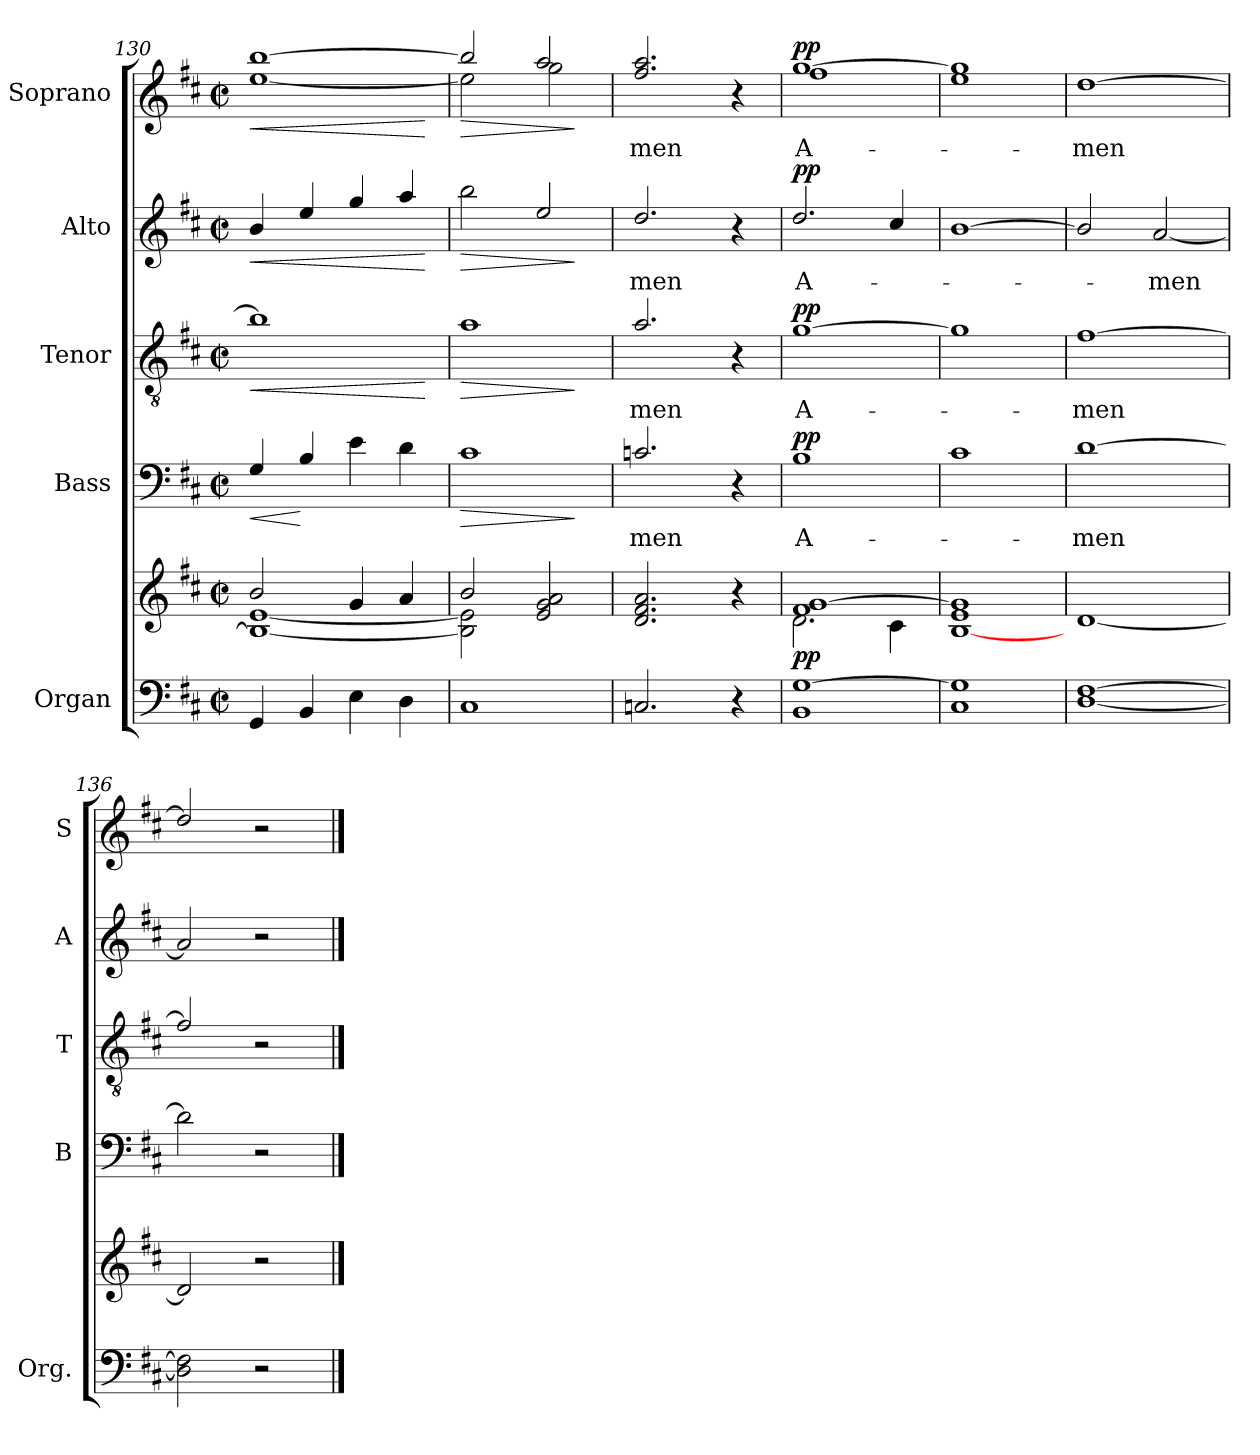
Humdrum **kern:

**kern	**kern	**dynam	**kern	**text	**dynam	**kern	**text	**dynam	**kern	**text	**dynam	**kern	**text	**dynam
*part5	*part5	*part5	*part4	*part4	*part4	*part3	*part3	*part3	*part2	*part2	*part2	*part1	*part1	*part1
*staff6	*staff5	*staff5/6	*staff4	*staff4	*staff4	*staff3	*staff3	*staff3	*staff2	*staff2	*staff2	*staff1	*staff1	*staff1
*I"Organ	*	*	*I"Bass	*	*	*I"Tenor	*	*	*I"Alto	*	*	*I"Soprano	*	*
*I'Org.	*	*	*I'B	*	*	*I'T	*	*	*I'A	*	*	*I'S	*	*
*clefF4	*clefG2	*	*clefF4	*	*	*clefGv2	*	*	*clefG2	*	*	*clefG2	*	*
*	*	*	*ITrd7c12	*	*	*ITrd7c12	*	*	*ITrd7c12	*	*	*ITrd7c12	*	*
*k[f#c#]	*k[f#c#]	*	*k[f#c#]	*	*	*k[f#c#]	*	*	*k[f#c#]	*	*	*k[f#c#]	*	*
*D:	*D:	*	*D:	*	*	*D:	*	*	*D:	*	*	*D:	*	*
*M2/2	*M2/2	*	*M2/2	*	*	*M2/2	*	*	*M2/2	*	*	*M2/2	*	*
*met(c|)	*met(c|)	*	*met(c|)	*	*	*met(c|)	*	*	*met(c|)	*	*	*met(c|)	*	*
=130	=130	=130	=130	=130	=130	=130	=130	=130	=130	=130	=130	=130	=130	=130
*	*^	*	*	*	*	*	*	*	*	*	*	*	*	*
!	!	!	!	!	!	!LO:HP:b	!	!	!LO:HP:b	!	!	!LO:HP:b	!	!	!LO:HP:b
*	*	*	*	*	*	*	*	*	*	*	*	*	*^	*	*
4GG/	2b/	1B_ [<1e	.	4GG/	.	<	1B]	.	<	4B/	.	<	[>1b	[<1e	.	<
4BB/	.	.	.	4BB/	.	[	.	.	.	4e/	.	.	.	.	.	.
4E\	4g/	.	.	4E\	.	.	.	.	.	4g/	.	.	.	.	.	.
4D\	4a/	.	.	4D\	.	.	.	.	.	4a/	.	.	.	.	.	.
*	*v	*v	*	*	*	*	*	*	*	*	*	*	*v	*v	*	*
.	.	.	.	.	.	.	.	[	.	.	[	.	.	[
=131	=131	=131	=131	=131	=131	=131	=131	=131	=131	=131	=131	=131	=131	=131
*	*^	*	*	*	*	*	*	*	*	*	*	*	*	*
!	!	!	!	!	!	!LO:HP:b	!	!	!LO:HP:b	!	!	!LO:HP:b	!	!	!LO:HP:b
*	*	*	*	*	*	*	*	*	*	*	*	*	*^	*	*
1C#	2b/	2B\] 2e\]	.	1C#	.	>	1A	.	>	2b\	.	>	2b/]	2e\]	.	>
.	2e/ 2g/ 2a/	2ryy	.	.	.	.	.	.	.	2e/	.	.	2a/	2g\	.	.
*	*v	*v	*	*	*	*	*	*	*	*	*	*	*v	*v	*	*
.	.	.	.	.	]	.	.	]	.	.	]	.	.	]
=132	=132	=132	=132	=132	=132	=132	=132	=132	=132	=132	=132	=132	=132	=132
!	!	!	!	!LO:LY:b	!	!	!LO:LY:b	!	!	!LO:LY:b	!	!	!LO:LY:b	!
2.Cn/	2.d/ 2.f#/ 2.a/	.	2.Cn/	-men	.	2.A/	-men	.	2.d/	-men	.	2.f#/ 2.a/	-men	.
4r	4r	.	4r	.	.	4r	.	.	4r	.	.	4r	.	.
=133	=133	=133	=133	=133	=133	=133	=133	=133	=133	=133	=133	=133	=133	=133
*	*^	*	*	*	*	*	*	*	*	*	*	*	*	*
!	!	!	!LO:DY:b	!	!LO:LY:b	!LO:DY:a	!	!LO:LY:b	!LO:DY:a	!	!LO:LY:b	!LO:DY:a	!	!LO:LY:b	!LO:DY:a
*	*	*	*	*	*	*	*	*	*	*	*	*	*^	*	*
1BB [1G	1f# [>1g	2.d\	pp	1BB	A-	pp	[1G	A-	pp	2.d/	A-	pp	[>1g	1f#	A-	pp
.	.	4c#\	.	.	.	.	.	.	.	4c#/	.	.	.	.	.	.
=134	=134	=134	=134	=134	=134	=134	=134	=134	=134	=134	=134	=134	=134	=134	=134	=134
1C# 1G]	1e 1g]	[<1B	.	1C#	.	.	1G]	.	.	[1B	.	.	1g]	1e	.	.
=135	=135	=135	=135	=135	=135	=135	=135	=135	=135	=135	=135	=135	=135	=135	=135	=135
!	!	!	!	!	!LO:LY:b	!	!	!LO:LY:b	!	!	!	!	!	!	!LO:LY:b	!
*	*v	*v	*	*	*	*	*	*	*	*	*	*	*v	*v	*	*
[1D [1F#	[1d	.	[1D	-men	.	[1F#	-men	.	2B/]	.	.	[1d	-men	.
!	!	!	!	!	!	!	!	!	!	!LO:LY:b	!	!	!	!
.	.	.	.	.	.	.	.	.	[2A/	-men	.	.	.	.
=136	=136	=136	=136	=136	=136	=136	=136	=136	=136	=136	=136	=136	=136	=136
2D\] 2F#\]	2d/]	.	2D\]	.	.	2F#/]	.	.	2A/]	.	.	2d/]	.	.
2r	2r	.	2r	.	.	2r	.	.	2r	.	.	2r	.	.
==	==	==	==	==	==	==	==	==	==	==	==	==	==	==
*-	*-	*-	*-	*-	*-	*-	*-	*-	*-	*-	*-	*-	*-	*-
